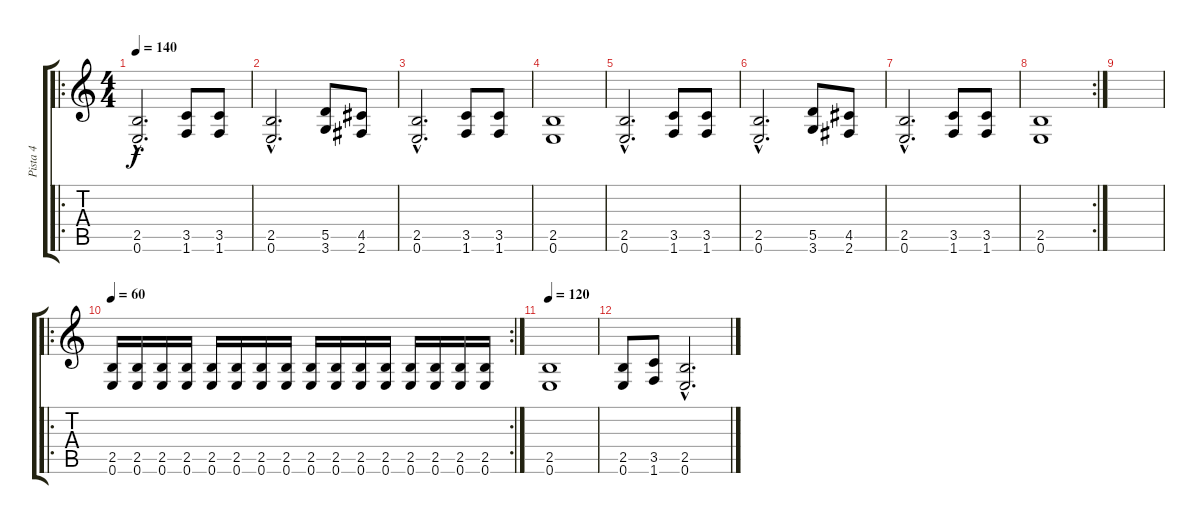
\track ("Pista 4" "Pista 4") {instrument distortionguitar}
\staff {score tabs}
\tuning (E4 B3 G3 D3 A2 E2) {hide}
\ro
\ts (4 4)
\tempo 140
\clef g2
\ks c
(2.5{hac} 0.6{hac}).2{d dy f} (3.5 1.6).8 (3.5 1.6).8 |
(2.5{hac} 0.6{hac}).2{d} (5.5 3.6).8 (4.5 2.6).8 |
(2.5{hac} 0.6{hac}).2{d} (3.5 1.6).8 (3.5 1.6).8 |
(2.5 0.6).1 |
(2.5{hac} 0.6{hac}).2{d} (3.5 1.6).8 (3.5 1.6).8 |
(2.5{hac} 0.6{hac}).2{d} (5.5 3.6).8 (4.5 2.6).8 |
(2.5{hac} 0.6{hac}).2{d} (3.5 1.6).8 (3.5 1.6).8 |
\rc 2
(2.5 0.6).1 |
|
\ro
\rc 2
\tempo 60
(2.5 0.6).16 (2.5 0.6).16 (2.5 0.6).16 (2.5 0.6).16 (2.5 0.6).16 (2.5 0.6).16 (2.5 0.6).16 (2.5 0.6).16 (2.5 0.6).16 (2.5 0.6).16 (2.5 0.6).16 (2.5 0.6).16 (2.5 0.6).16 (2.5 0.6).16 (2.5 0.6).16 (2.5 0.6).16 |
\tempo 120
(2.5 0.6).1 |
(2.5 0.6).8 (3.5 1.6).8 (2.5{hac} 0.6{hac}).2{d}
